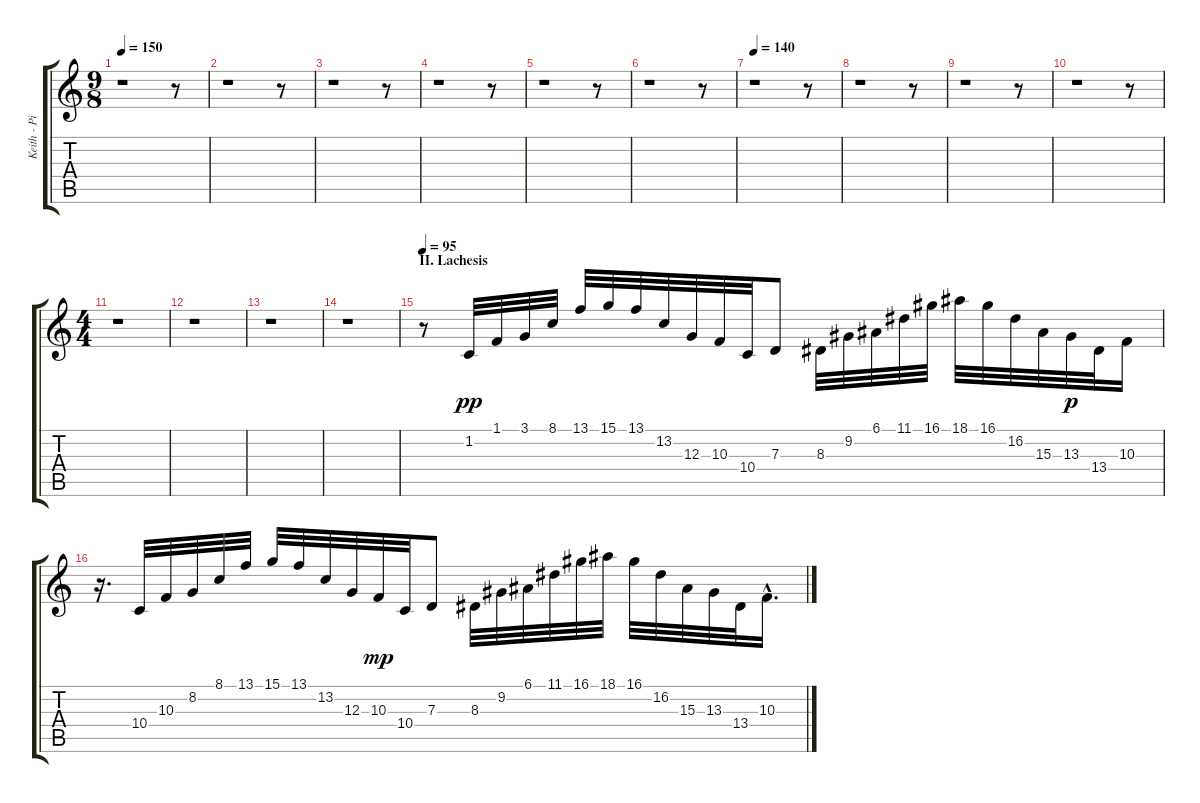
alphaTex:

\track ("Keith - Piano RH" "Keith - Pi") {instrument brightacousticpiano}
\staff {score tabs}
\tuning (E4 B3 G3 D3 A2 E2) {hide}
\ts (9 8)
\tempo 150
\clef g2
\ks c
r.1{dy pp} r.8 |
r.1 r.8 |
r.1 r.8 |
r.1 r.8 |
r.1 r.8 |
r.1 r.8 |
\tempo 140
r.1 r.8 |
r.1 r.8 |
r.1 r.8 |
r.1 r.8 |
\ts (4 4)
r.1 |
r.1 |
r.1 |
r.1 |
\section ("" "II. Lachesis")
\tempo 95
r.8 1.2.32 1.1.32 3.1.32 8.1.32 13.1.32 15.1.32 13.1.32 13.2.32 12.3.32 10.3.32 10.4.32 7.3.8 8.3.32 9.2.32 6.1.32 11.1.32 16.1.32 18.1.32 16.1.32 16.2.32 15.3.32 13.3.32{dy p} 13.4.32 10.3.16 |
r.16{d} 10.4.32 10.3.32 8.2.32 8.1.32 13.1.32 15.1.32 13.1.32 13.2.32 12.3.32 10.3.32{dy mp} 10.4.32 7.3.8 8.3.32 9.2.32 6.1.32 11.1.32 16.1.32 18.1.32 16.1.32 16.2.32 15.3.32 13.3.32 13.4.32 10.3{hac}.16{d}
